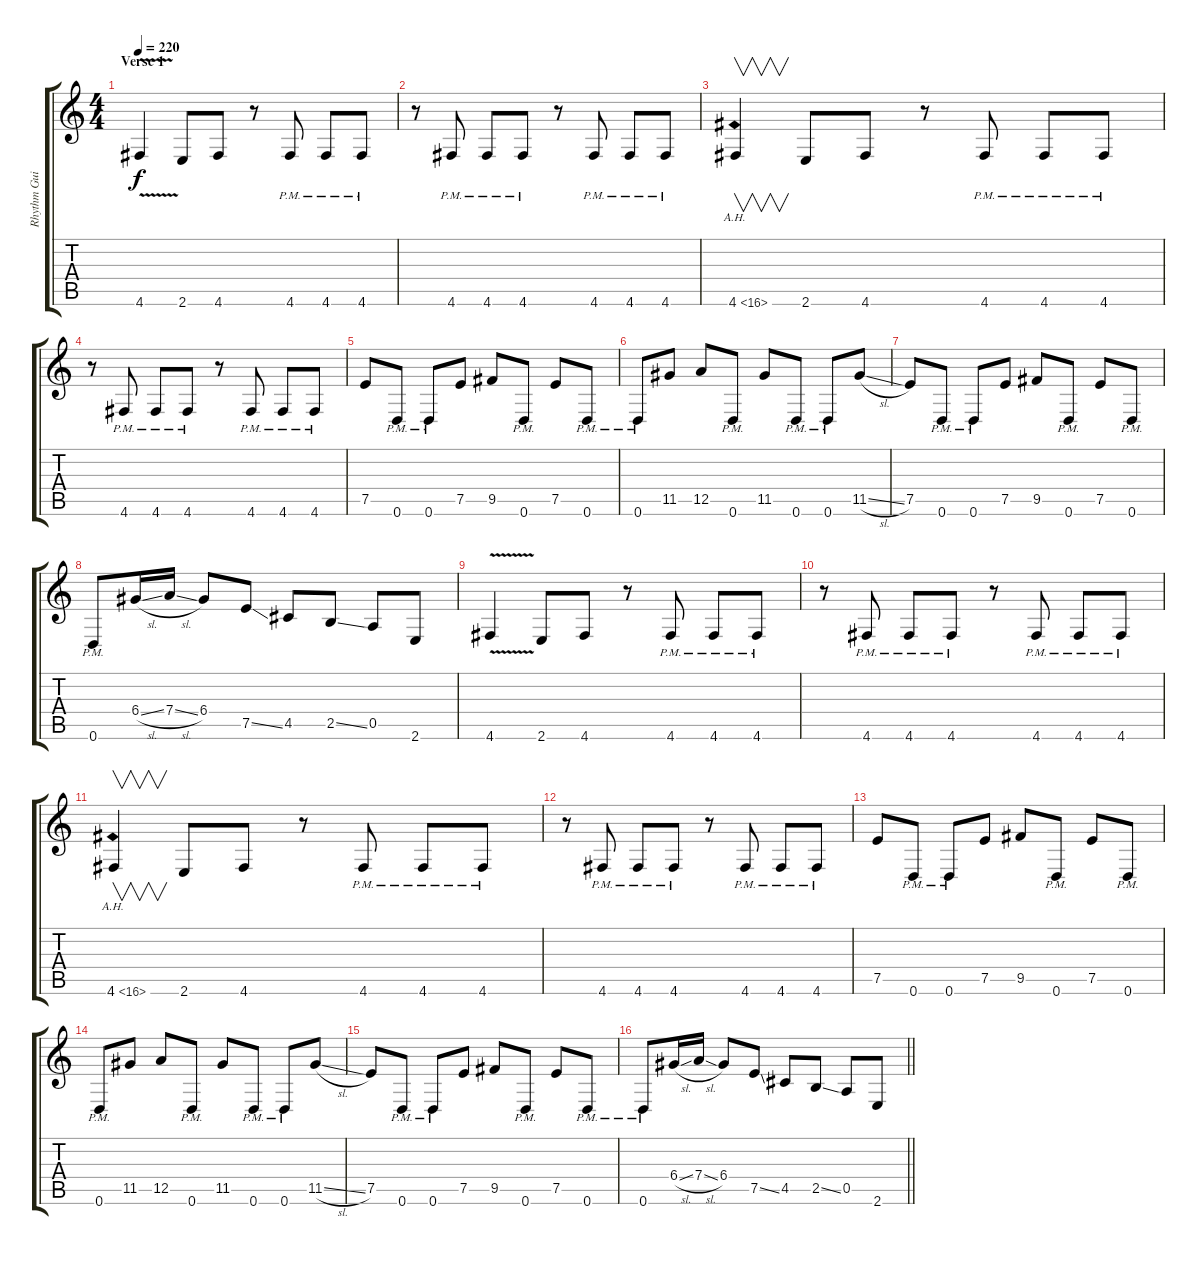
\track ("Rhythm Guitar 2" "Rhythm Gui") {instrument distortionguitar}
\staff {score tabs}
\tuning (E4 B3 G3 D3 A2 D2) {hide}
\ts (4 4)
\section ("" "Verse 1")
\tempo 220
\clef g2
\ks c
4.6{v}.4{dy f} 2.6.8 4.6.8 r.8 4.6{pm}.8 4.6{pm}.8 4.6{pm}.8 |
r.8 4.6{pm}.8 4.6{pm}.8 4.6{pm}.8 r.8 4.6{pm}.8 4.6{pm}.8 4.6{pm}.8 |
4.6{ah 12}.4{v instrument guitarharmonics} 2.6.8{instrument distortionguitar} 4.6.8 r.8 4.6{pm}.8 4.6{pm}.8 4.6{pm}.8 |
r.8 4.6{pm}.8 4.6{pm}.8 4.6{pm}.8 r.8 4.6{pm}.8 4.6{pm}.8 4.6{pm}.8 |
7.5.8 0.6{pm}.8 0.6{pm}.8 7.5.8 9.5.8 0.6{pm}.8 7.5.8 0.6{pm}.8 |
0.6{pm}.8 11.5.8 12.5.8 0.6{pm}.8 11.5.8 0.6{pm}.8 0.6{pm}.8 11.5{sl}.8 |
7.5.8 0.6{pm}.8 0.6{pm}.8 7.5.8 9.5.8 0.6{pm}.8 7.5.8 0.6{pm}.8 |
0.6{pm}.8 6.4{sl}.16 7.4{sl}.16 6.4.8 7.5{ss}.8 4.5.8 2.5{ss}.8 0.5.8 2.6.8 |
4.6{v}.4 2.6.8 4.6.8 r.8 4.6{pm}.8 4.6{pm}.8 4.6{pm}.8 |
r.8 4.6{pm}.8 4.6{pm}.8 4.6{pm}.8 r.8 4.6{pm}.8 4.6{pm}.8 4.6{pm}.8 |
4.6{ah 12}.4{v instrument guitarharmonics} 2.6.8{instrument distortionguitar} 4.6.8 r.8 4.6{pm}.8 4.6{pm}.8 4.6{pm}.8 |
r.8 4.6{pm}.8 4.6{pm}.8 4.6{pm}.8 r.8 4.6{pm}.8 4.6{pm}.8 4.6{pm}.8 |
7.5.8 0.6{pm}.8 0.6{pm}.8 7.5.8 9.5.8 0.6{pm}.8 7.5.8 0.6{pm}.8 |
0.6{pm}.8 11.5.8 12.5.8 0.6{pm}.8 11.5.8 0.6{pm}.8 0.6{pm}.8 11.5{sl}.8 |
7.5.8 0.6{pm}.8 0.6{pm}.8 7.5.8 9.5.8 0.6{pm}.8 7.5.8 0.6{pm}.8 |
\barLineRight lightlight
0.6{pm}.8 6.4{sl}.16 7.4{sl}.16 6.4.8 7.5{ss}.8 4.5.8 2.5{ss}.8 0.5.8 2.6.8
